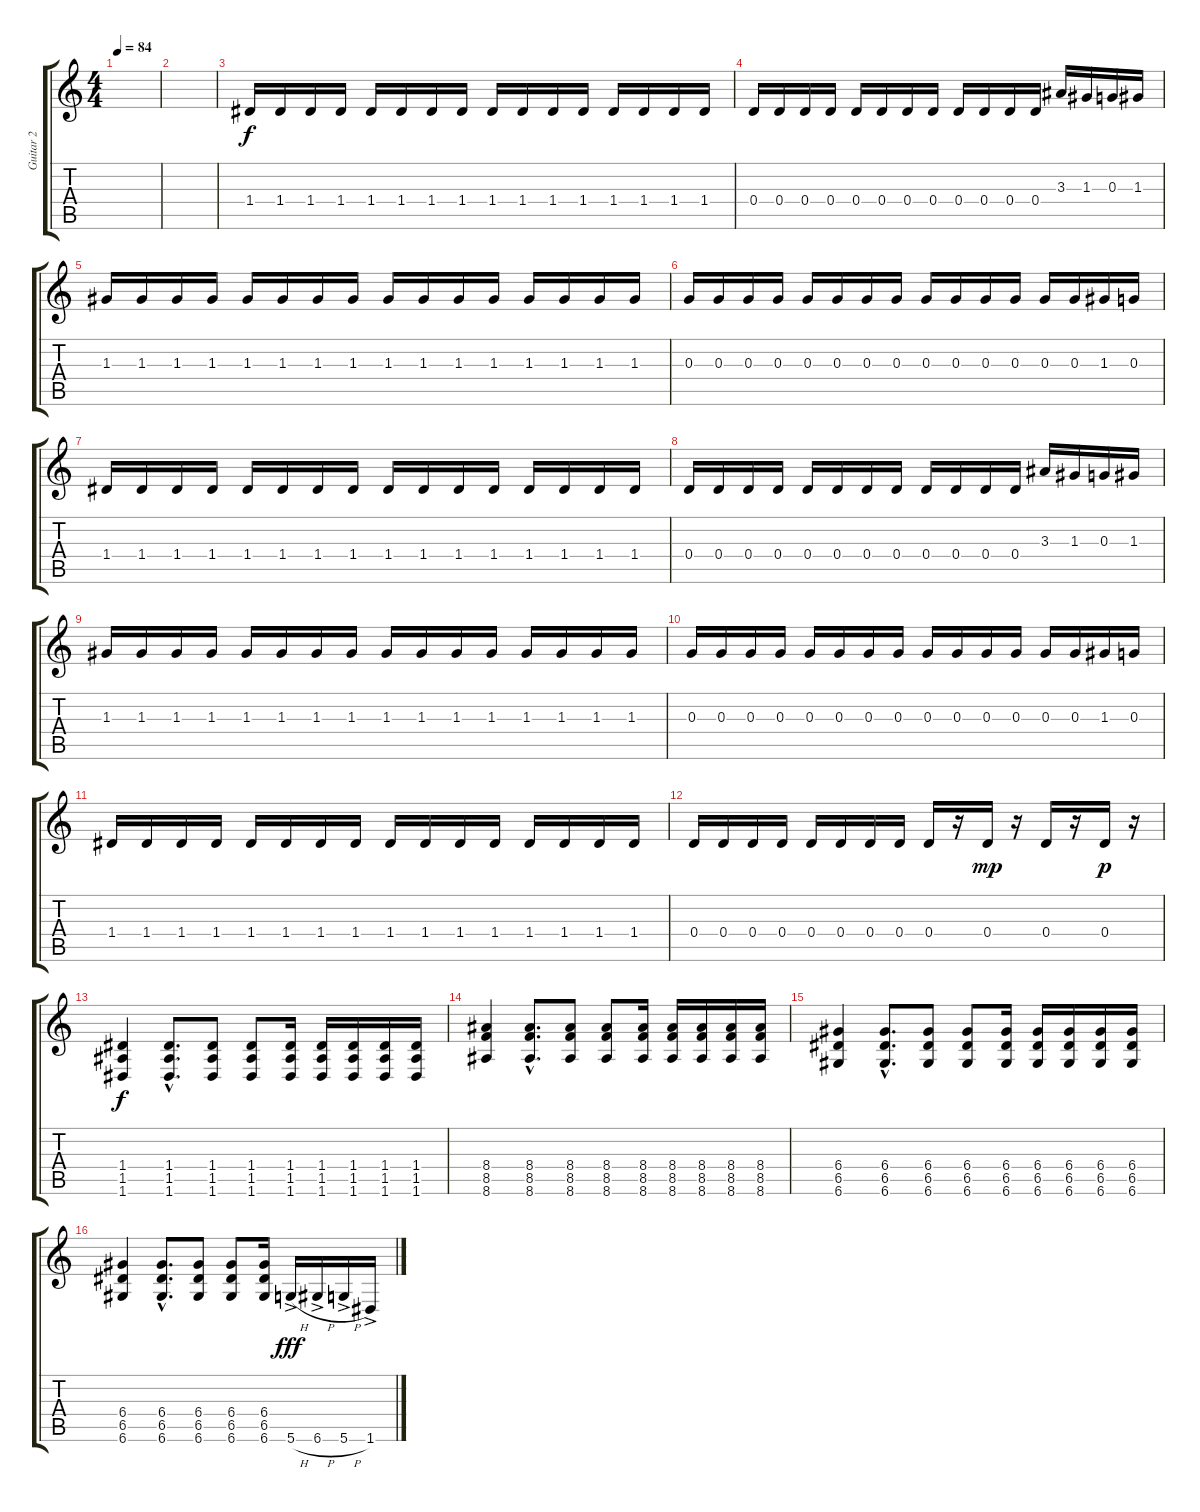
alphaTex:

\track ("Guitar 2" "Guitar 2") {instrument distortionguitar}
\staff {score tabs}
\tuning (E4 B3 G3 D3 A2 D2) {hide}
\ts (4 4)
\tempo 84
\clef g2
\ks c
|
|
1.4.16 1.4.16 1.4.16 1.4.16 1.4.16 1.4.16 1.4.16 1.4.16 1.4.16 1.4.16 1.4.16 1.4.16 1.4.16 1.4.16 1.4.16 1.4.16 |
0.4.16 0.4.16 0.4.16 0.4.16 0.4.16 0.4.16 0.4.16 0.4.16 0.4.16 0.4.16 0.4.16 0.4.16 3.3.16 1.3.16 0.3.16 1.3.16 |
1.3.16 1.3.16 1.3.16 1.3.16 1.3.16 1.3.16 1.3.16 1.3.16 1.3.16 1.3.16 1.3.16 1.3.16 1.3.16 1.3.16 1.3.16 1.3.16 |
0.3.16 0.3.16 0.3.16 0.3.16 0.3.16 0.3.16 0.3.16 0.3.16 0.3.16 0.3.16 0.3.16 0.3.16 0.3.16 0.3.16 1.3.16 0.3.16 |
1.4.16 1.4.16 1.4.16 1.4.16 1.4.16 1.4.16 1.4.16 1.4.16 1.4.16 1.4.16 1.4.16 1.4.16 1.4.16 1.4.16 1.4.16 1.4.16 |
0.4.16 0.4.16 0.4.16 0.4.16 0.4.16 0.4.16 0.4.16 0.4.16 0.4.16 0.4.16 0.4.16 0.4.16 3.3.16 1.3.16 0.3.16 1.3.16 |
1.3.16 1.3.16 1.3.16 1.3.16 1.3.16 1.3.16 1.3.16 1.3.16 1.3.16 1.3.16 1.3.16 1.3.16 1.3.16 1.3.16 1.3.16 1.3.16 |
0.3.16 0.3.16 0.3.16 0.3.16 0.3.16 0.3.16 0.3.16 0.3.16 0.3.16 0.3.16 0.3.16 0.3.16 0.3.16 0.3.16 1.3.16 0.3.16 |
1.4.16 1.4.16 1.4.16 1.4.16 1.4.16 1.4.16 1.4.16 1.4.16 1.4.16 1.4.16 1.4.16 1.4.16 1.4.16 1.4.16 1.4.16 1.4.16 |
0.4.16 0.4.16 0.4.16 0.4.16 0.4.16 0.4.16 0.4.16 0.4.16 0.4.16 r.16 0.4.16{dy mp} r.16 0.4.16 r.16 0.4.16{dy p} r.16 |
(1.4 1.5 1.6).4{dy f} (1.4{hac} 1.5{hac} 1.6{hac}).8{d} (1.4 1.5 1.6).8 (1.4 1.5 1.6).8 (1.4 1.5 1.6).16 (1.4 1.5 1.6).16 (1.4 1.5 1.6).16 (1.4 1.5 1.6).16 (1.4 1.5 1.6).16 |
(8.4 8.5 8.6).4 (8.4{hac} 8.5{hac} 8.6{hac}).8{d} (8.4 8.5 8.6).8 (8.4 8.5 8.6).8 (8.4 8.5 8.6).16 (8.4 8.5 8.6).16 (8.4 8.5 8.6).16 (8.4 8.5 8.6).16 (8.4 8.5 8.6).16 |
(6.4 6.5 6.6).4 (6.4{hac} 6.5{hac} 6.6{hac}).8{d} (6.4 6.5 6.6).8 (6.4 6.5 6.6).8 (6.4 6.5 6.6).16 (6.4 6.5 6.6).16 (6.4 6.5 6.6).16 (6.4 6.5 6.6).16 (6.4 6.5 6.6).16 |
(6.4 6.5 6.6).4 (6.4{hac} 6.5{hac} 6.6{hac}).8{d} (6.4 6.5 6.6).8 (6.4 6.5 6.6).8 (6.4 6.5 6.6).16 5.6{h ac}.16{dy fff} 6.6{h ac}.16 5.6{h ac}.16 1.6{ac}.16
